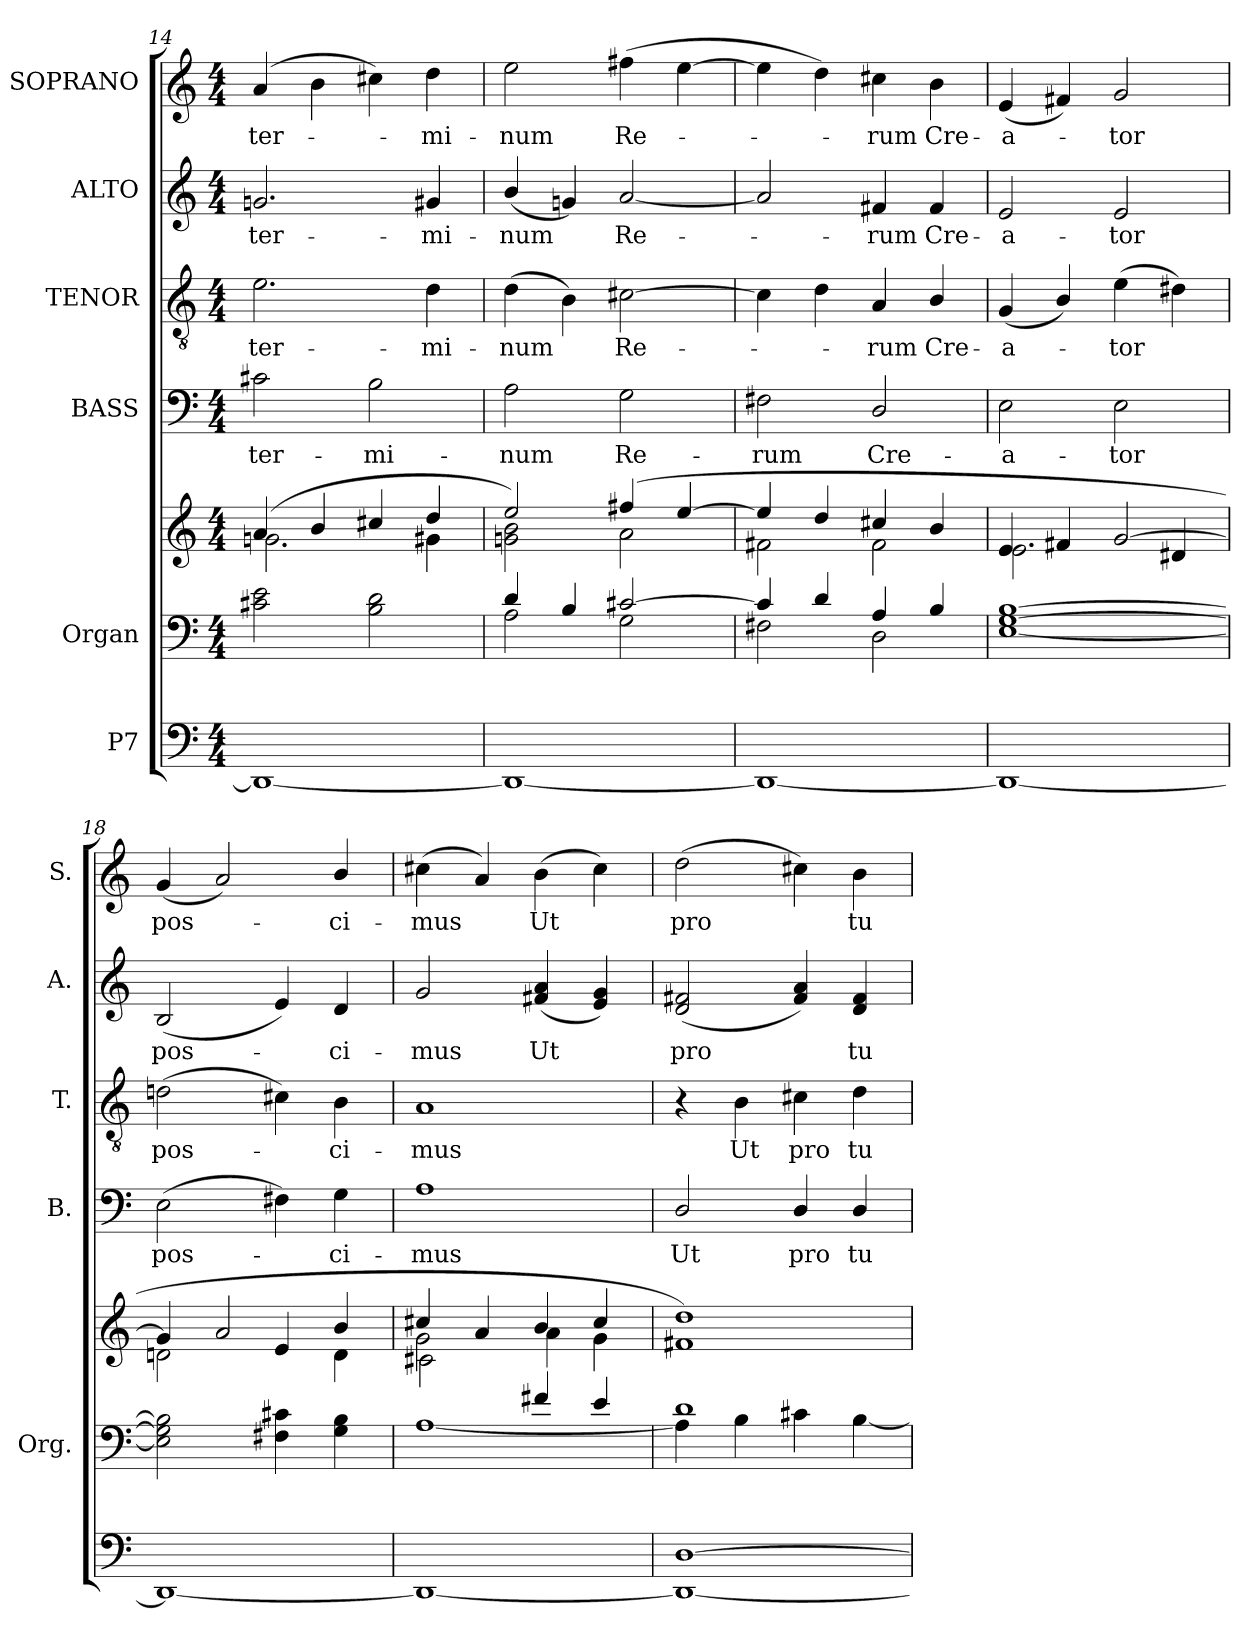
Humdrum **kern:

**kern	**kern	**kern	**kern	**text	**kern	**text	**kern	**text	**kern	**text
*part6	*part5	*part5	*part4	*part4	*part3	*part3	*part2	*part2	*part1	*part1
*staff7	*staff6	*staff5	*staff4	*staff4	*staff3	*staff3	*staff2	*staff2	*staff1	*staff1
*I"P7	*I"Organ	*	*I"BASS	*	*I"TENOR	*	*I"ALTO	*	*I"SOPRANO	*
*	*I'Org.	*	*I'B.	*	*I'T.	*	*I'A.	*	*I'S.	*
*clefF4	*clefF4	*clefG2	*clefF4	*	*clefGv2	*	*clefG2	*	*clefG2	*
*	*	*	*	*	*ITrd7c12	*	*	*	*	*
*k[]	*k[]	*k[]	*k[]	*	*k[]	*	*k[]	*	*k[]	*
*C:	*C:	*C:	*C:	*	*C:	*	*C:	*	*C:	*
*M4/4	*M4/4	*M4/4	*M4/4	*	*M4/4	*	*M4/4	*	*M4/4	*
=14	=14	=14	=14	=14	=14	=14	=14	=14	=14	=14
*	*	*^	*	*	*	*	*	*	*	*
!	!	!	!	!	!LO:LY:b:color=#000000	!	!	!	!	!	!
!	!	!	!	!	!	!	!LO:LY:b:color=#000000	!	!	!	!
!	!	!	!	!	!	!	!	!	!LO:LY:b:color=#000000	!	!
!	!	!	!	!	!	!	!	!	!	!	!LO:LY:b:color=#000000
1DDi_	2c#i\ 2ei	(4ai/	2.gni\	2c#i\	ter-	2.Ei\	ter-	2.gni/	ter-	(4ai/	ter-
.	.	4bi/	.	.	.	.	.	.	.	4bi\	.
!	!	!	!	!	!LO:LY:b:color=#000000	!	!	!	!	!	!
.	2Bi\ 2di	4cc#i/	.	2Bi\	-mi-	.	.	.	.	4cc#i\)	.
!	!	!	!	!	!	!	!LO:LY:b:color=#000000	!	!	!	!
!	!	!	!	!	!	!	!	!	!LO:LY:b:color=#000000	!	!
!	!	!	!	!	!	!	!	!	!	!	!LO:LY:b:color=#000000
.	.	4ddi/	4g#Xi\	.	.	4Di\	-mi-	4g#Xi/	-mi-	4ddi\	-mi-
=15	=15	=15	=15	=15	=15	=15	=15	=15	=15	=15	=15
*	*^	*	*	*	*	*	*	*	*	*	*
!	!	!	!	!	!	!LO:LY:b:color=#000000	!	!	!	!	!	!
!	!	!	!	!	!	!	!	!LO:LY:b:color=#000000	!	!	!	!
!	!	!	!	!	!	!	!	!	!	!LO:LY:b:color=#000000	!	!
!	!	!	!	!	!	!	!	!	!	!	!	!LO:LY:b:color=#000000
1DDi_	4di/	2Ai\	2eei/)	2gni\ 2bi	2Ai\	-num	(4Di\	-num	(4bi/	-num	2eei\	-num
.	4Bi/	.	.	.	.	.	4BBi\)	.	4gni/)	.	.	.
!	!	!	!	!	!	!LO:LY:b:color=#000000	!	!	!	!	!	!
!	!	!	!	!	!	!	!	!LO:LY:b:color=#000000	!	!	!	!
!	!	!	!	!	!	!	!	!	!	!LO:LY:b:color=#000000	!	!
!	!	!	!	!	!	!	!	!	!	!	!	!LO:LY:b:color=#000000
.	[2c#i/	2Gi\	(4ff#i/	2ai\	2Gi\	Re-	[2C#i\	Re-	[2ai/	Re-	(4ff#i\	Re-
.	.	.	[4eei/	.	.	.	.	.	.	.	[4eei\	.
!!LO:PB:g=z
=16	=16	=16	=16	=16	=16	=16	=16	=16	=16	=16	=16	=16
!	!	!	!	!	!	!LO:LY:b:color=#000000	!	!	!	!	!	!
1DDi_	4c#i/]	2F#i\	4eei/]	2f#i\	2F#i\	-rum	4C#i\]	.	2ai/]	.	4eei\]	.
.	4di/	.	4ddi/	.	.	.	4Di\	.	.	.	4ddi\)	.
!	!	!	!	!	!	!LO:LY:b:color=#000000	!	!	!	!	!	!
!	!	!	!	!	!	!	!	!LO:LY:b:color=#000000	!	!	!	!
!	!	!	!	!	!	!	!	!	!	!LO:LY:b:color=#000000	!	!
!	!	!	!	!	!	!	!	!	!	!	!	!LO:LY:b:color=#000000
.	4Ai/	2Di\	4cc#i/	2f#i\	2Di/	Cre-	4AAi/	-rum	4f#i/	-rum	4cc#i\	-rum
!	!	!	!	!	!	!	!	!LO:LY:b:color=#000000	!	!	!	!
!	!	!	!	!	!	!	!	!	!	!LO:LY:b:color=#000000	!	!
!	!	!	!	!	!	!	!	!	!	!	!	!LO:LY:b:color=#000000
.	4Bi/	.	4bi/	.	.	.	4BBi/	Cre-	4f#i/	Cre-	4bi\	Cre-
*	*v	*v	*	*	*	*	*	*	*	*	*	*
=17	=17	=17	=17	=17	=17	=17	=17	=17	=17	=17	=17
!	!	!	!	!	!LO:LY:b:color=#000000	!	!	!	!	!	!
!	!	!	!	!	!	!	!LO:LY:b:color=#000000	!	!	!	!
!	!	!	!	!	!	!	!	!	!LO:LY:b:color=#000000	!	!
!	!	!	!	!	!	!	!	!	!	!	!LO:LY:b:color=#000000
1DDi_	[1Ei [1Gi [1Bi	4ei/	2.ei\	2Ei\	-a-	(4GGi/	-a-	2ei/	-a-	(4ei/	-a-
.	.	4f#i/	.	.	.	4BBi/)	.	.	.	4f#i/)	.
!	!	!	!	!	!LO:LY:b:color=#000000	!	!	!	!	!	!
!	!	!	!	!	!	!	!LO:LY:b:color=#000000	!	!	!	!
!	!	!	!	!	!	!	!	!	!LO:LY:b:color=#000000	!	!
!	!	!	!	!	!	!	!	!	!	!	!LO:LY:b:color=#000000
.	.	[2gi/	.	2Ei\	-tor	(4Ei\	-tor	2ei/	-tor	2gi/	-tor
.	.	.	4d#Xi/	.	.	4D#Xi\)	.	.	.	.	.
=18	=18	=18	=18	=18	=18	=18	=18	=18	=18	=18	=18
!	!	!	!	!	!LO:LY:b:color=#000000	!	!	!	!	!	!
!	!	!	!	!	!	!	!LO:LY:b:color=#000000	!	!	!	!
!	!	!	!	!	!	!	!	!	!LO:LY:b:color=#000000	!	!
!	!	!	!	!	!	!	!	!	!	!	!LO:LY:b:color=#000000
1DDi_	2Ei\] 2Gi] 2Bi]	4gi/]	2dni\	(2Ei\	pos-	(2Dni\	pos-	(2Bi/	pos-	(4gi/	pos-
.	.	2ai/	.	.	.	.	.	.	.	2ai/)	.
.	4F#i\ 4c#i	.	4ei/	4F#i\)	.	4C#i\)	.	4ei/)	.	.	.
!	!	!	!	!	!LO:LY:b:color=#000000	!	!	!	!	!	!
!	!	!	!	!	!	!	!LO:LY:b:color=#000000	!	!	!	!
!	!	!	!	!	!	!	!	!	!LO:LY:b:color=#000000	!	!
!	!	!	!	!	!	!	!	!	!	!	!LO:LY:b:color=#000000
.	4Gi\ 4Bi	4bi/	4di\	4Gi\	-ci-	4BBi\	-ci-	4di/	-ci-	4bi/	-ci-
=19	=19	=19	=19	=19	=19	=19	=19	=19	=19	=19	=19
*	*^	*	*^	*	*	*	*	*	*	*	*
!	!	!	!	!	!	!	!LO:LY:b:color=#000000	!	!	!	!	!	!
!	!	!	!	!	!	!	!	!	!LO:LY:b:color=#000000	!	!	!	!
!	!	!	!	!	!	!	!	!	!	!	!LO:LY:b:color=#000000	!	!
!	!	!	!	!	!	!	!	!	!	!	!	!	!LO:LY:b:color=#000000
1DDi_	2ryy	[1Ai	4cc#i/	2gi\	2c#i\	1Ai	-mus	1AAi	-mus	2gi/	-mus	(4cc#i\	-mus
.	.	.	4ai/	.	.	.	.	.	.	.	.	4ai/)	.
!	!	!	!	!	!	!	!	!	!	!	!LO:LY:b:color=#000000	!	!
!	!	!	!	!	!	!	!	!	!	!	!	!	!LO:LY:b:color=#000000
.	4f#i/	.	4bi/	4ai\	2ryy	.	.	.	.	(4f#i/ 4ai	Ut	(4bi\	Ut
.	4ei/	.	4cc#i/	4gi\	.	.	.	.	.	4ei/ 4gi)	.	4cc#i\)	.
*	*	*	*v	*v	*v	*	*	*	*	*	*	*	*
=20	=20	=20	=20	=20	=20	=20	=20	=20	=20	=20	=20
*	*	*	*^	*	*	*	*	*	*	*	*
!	!	!	!	!	!	!LO:LY:b:color=#000000	!	!	!	!	!	!
*	*	*	*v	*v	*	*	*	*	*	*	*	*
*	*	*	*^	*	*	*	*	*	*	*	*
!	!	!	!	!	!	!	!	!	!	!LO:LY:b:color=#000000	!	!
*	*	*	*v	*v	*	*	*	*	*	*	*	*
*	*	*	*^	*	*	*	*	*	*	*	*
!	!	!	!	!	!	!	!	!	!	!	!	!LO:LY:b:color=#000000
*	*	*	*v	*v	*	*	*	*	*	*	*	*
1DDi_ [1Di	1di	4Ai\]	1f#i 1ddi)	2Di/	Ut	4r	.	(2di/ 2f#i	pro	(2ddi\	pro
!	!	!	!	!	!	!	!LO:LY:b:color=#000000	!	!	!	!
.	.	4Bi\	.	.	.	4BBi\	Ut	.	.	.	.
!	!	!	!	!	!LO:LY:b:color=#000000	!	!	!	!	!	!
!	!	!	!	!	!	!	!LO:LY:b:color=#000000	!	!	!	!
.	.	4c#i\	.	4Di/	pro	4C#i\	pro	4f#i/ 4ai)	.	4cc#i\)	.
!	!	!	!	!	!LO:LY:b:color=#000000	!	!	!	!	!	!
!	!	!	!	!	!	!	!LO:LY:b:color=#000000	!	!	!	!
!	!	!	!	!	!	!	!	!	!LO:LY:b:color=#000000	!	!
!	!	!	!	!	!	!	!	!	!	!	!LO:LY:b:color=#000000
.	.	[4Bi\	.	4Di/	tu-	4Di\	tu-	4di/ 4f#i	tu-	4bi\	tu-
*	*v	*v	*	*	*	*	*	*	*	*	*
=	=	=	=	=	=	=	=	=	=	=
*-	*-	*-	*-	*-	*-	*-	*-	*-	*-	*-
